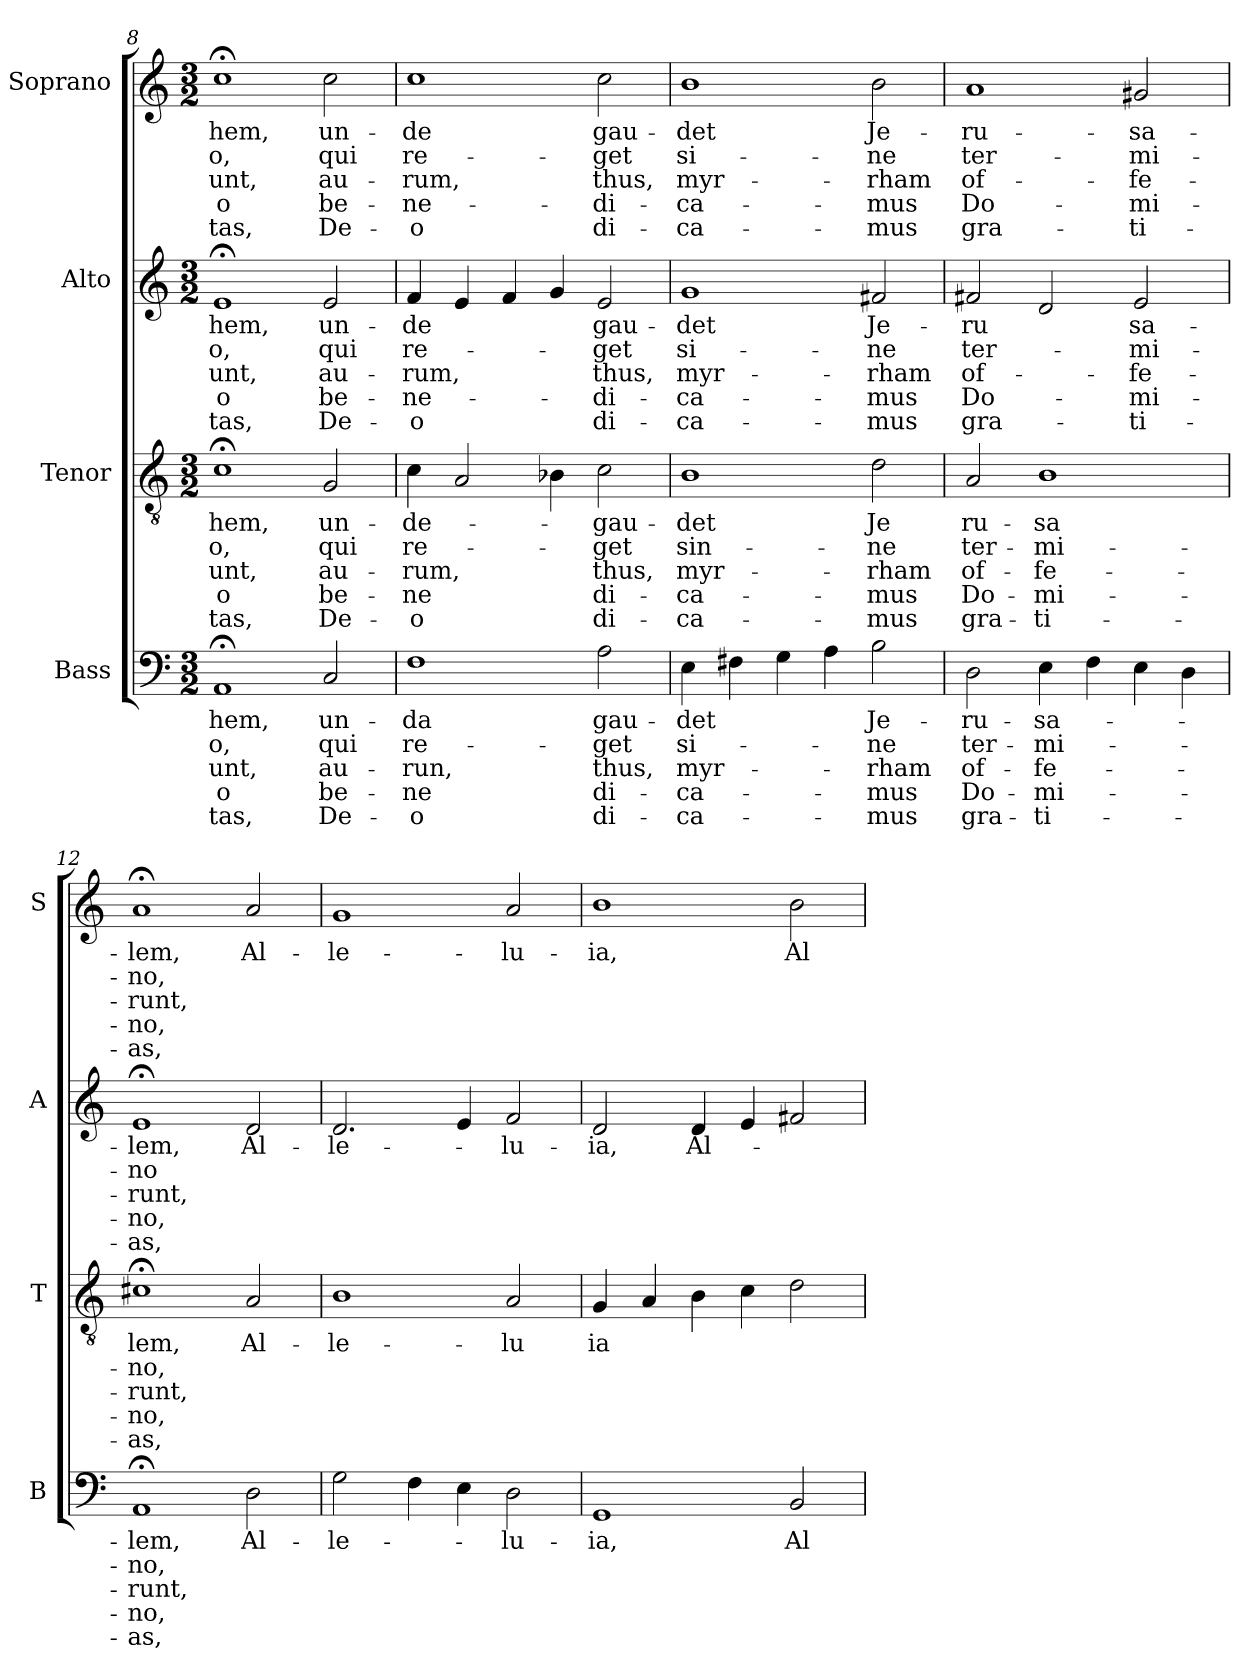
**kern	**text	**text	**text	**text	**text	**kern	**text	**text	**text	**text	**text	**kern	**text	**text	**text	**text	**text	**kern	**text	**text	**text	**text	**text
*part4	*part4	*part4	*part4	*part4	*part4	*part3	*part3	*part3	*part3	*part3	*part3	*part2	*part2	*part2	*part2	*part2	*part2	*part1	*part1	*part1	*part1	*part1	*part1
*staff4	*staff4	*staff4	*staff4	*staff4	*staff4	*staff3	*staff3	*staff3	*staff3	*staff3	*staff3	*staff2	*staff2	*staff2	*staff2	*staff2	*staff2	*staff1	*staff1	*staff1	*staff1	*staff1	*staff1
*I"Bass	*	*	*	*	*	*I"Tenor	*	*	*	*	*	*I"Alto	*	*	*	*	*	*I"Soprano	*	*	*	*	*
*I'B	*	*	*	*	*	*I'T	*	*	*	*	*	*I'A	*	*	*	*	*	*I'S	*	*	*	*	*
*clefF4	*	*	*	*	*	*clefGv2	*	*	*	*	*	*clefG2	*	*	*	*	*	*clefG2	*	*	*	*	*
*k[]	*	*	*	*	*	*k[]	*	*	*	*	*	*k[]	*	*	*	*	*	*k[]	*	*	*	*	*
*C:	*	*	*	*	*	*C:	*	*	*	*	*	*C:	*	*	*	*	*	*C:	*	*	*	*	*
*M3/2	*	*	*	*	*	*M3/2	*	*	*	*	*	*M3/2	*	*	*	*	*	*M3/2	*	*	*	*	*
=8	=8	=8	=8	=8	=8	=8	=8	=8	=8	=8	=8	=8	=8	=8	=8	=8	=8	=8	=8	=8	=8	=8	=8
1AA;	-hem,	-o,	-unt,	-o	-tas,	1c;<	-hem,	-o,	-unt,	-o	-tas,	1e;<	-hem,	-o,	-unt,	-o	-tas,	1cc;<	-hem,	-o,	-unt,	-o	-tas,
2C/	un-	qui	au-	be-	De-	2G/	un-	qui	au-	be-	De-	2e/	un-	qui	au-	be-	De-	2cc\	un-	qui	au-	be-	De-
=9	=9	=9	=9	=9	=9	=9	=9	=9	=9	=9	=9	=9	=9	=9	=9	=9	=9	=9	=9	=9	=9	=9	=9
1F	-da	re-	-run,	-ne	-o	4c\	-de-	re-	-rum,	-ne	-o	4f/	-de	re-	-rum,	-ne-	-o	1cc	-de	re-	-rum,	-ne-	-o
.	.	.	.	.	.	2A/	.	.	.	.	.	4e/	.	.	.	.	.	.	.	.	.	.	.
.	.	.	.	.	.	.	.	.	.	.	.	4f/	.	.	.	.	.	.	.	.	.	.	.
.	.	.	.	.	.	4B-X\	.	.	.	.	.	4g/	.	.	.	.	.	.	.	.	.	.	.
2A\	gau-	-get	thus,	di-	di-	2c\	-gau-	-get	thus,	di-	di-	2e/	gau-	-get	thus,	-di-	di-	2cc\	gau-	-get	thus,	-di-	di-
=10	=10	=10	=10	=10	=10	=10	=10	=10	=10	=10	=10	=10	=10	=10	=10	=10	=10	=10	=10	=10	=10	=10	=10
4E\	-det	si-	myr-	-ca-	-ca-	1B	-det	sin-	myr-	-ca-	-ca-	1g	-det	si-	myr-	-ca-	-ca-	1b	-det	si-	myr-	-ca-	-ca-
4F#X\	.	.	.	.	.	.	.	.	.	.	.	.	.	.	.	.	.	.	.	.	.	.	.
4G\	.	.	.	.	.	.	.	.	.	.	.	.	.	.	.	.	.	.	.	.	.	.	.
4A\	.	.	.	.	.	.	.	.	.	.	.	.	.	.	.	.	.	.	.	.	.	.	.
2B\	Je-	-ne	-rham	-mus	-mus	2d\	Je	-ne	-rham	-mus	-mus	2f#X/	Je-	-ne	-rham	-mus	-mus	2b\	Je-	-ne	-rham	-mus	-mus
!!LO:PB:g=z
=11	=11	=11	=11	=11	=11	=11	=11	=11	=11	=11	=11	=11	=11	=11	=11	=11	=11	=11	=11	=11	=11	=11	=11
2D\	-ru-	ter-	of-	Do-	gra-	2A/	ru-	ter-	of-	Do-	gra-	2f#X/	-ru	ter-	of-	Do-	gra-	1a	-ru-	ter-	of-	Do-	gra-
4E\	-sa-	-mi-	-fe-	-mi-	-ti-	1B	-sa	-mi-	-fe-	-mi-	-ti-	2d/	.	.	.	.	.	.	.	.	.	.	.
4F\	.	.	.	.	.	.	.	.	.	.	.	.	.	.	.	.	.	.	.	.	.	.	.
4E\	.	.	.	.	.	.	.	.	.	.	.	2e/	sa-	-mi-	-fe-	-mi-	-ti-	2g#X/	-sa-	-mi-	-fe-	-mi-	-ti-
4D\	.	.	.	.	.	.	.	.	.	.	.	.	.	.	.	.	.	.	.	.	.	.	.
=12	=12	=12	=12	=12	=12	=12	=12	=12	=12	=12	=12	=12	=12	=12	=12	=12	=12	=12	=12	=12	=12	=12	=12
1AA;<	-lem,	-no,	-runt,	-no,	-as,	1c#X;<	lem,	-no,	-runt,	-no,	-as,	1e;<	-lem,	-no	-runt,	-no,	-as,	1a;<	-lem,	-no,	-runt,	-no,	-as,
2D\	Al-	.	.	.	.	2A/	Al-	.	.	.	.	2d/	Al-	.	.	.	.	2a/	Al-	.	.	.	.
=13	=13	=13	=13	=13	=13	=13	=13	=13	=13	=13	=13	=13	=13	=13	=13	=13	=13	=13	=13	=13	=13	=13	=13
2G\	-le-	.	.	.	.	1B	-le-	.	.	.	.	2.d/	-le-	.	.	.	.	1g	-le-	.	.	.	.
4F\	.	.	.	.	.	.	.	.	.	.	.	.	.	.	.	.	.	.	.	.	.	.	.
4E\	.	.	.	.	.	.	.	.	.	.	.	4e/	.	.	.	.	.	.	.	.	.	.	.
2D\	-lu-	.	.	.	.	2A/	-lu	.	.	.	.	2f/	-lu-	.	.	.	.	2a/	-lu-	.	.	.	.
=14	=14	=14	=14	=14	=14	=14	=14	=14	=14	=14	=14	=14	=14	=14	=14	=14	=14	=14	=14	=14	=14	=14	=14
1GG	-ia,	.	.	.	.	4G/	ia	.	.	.	.	2d/	-ia,	.	.	.	.	1b	-ia,	.	.	.	.
.	.	.	.	.	.	4A/	.	.	.	.	.	.	.	.	.	.	.	.	.	.	.	.	.
.	.	.	.	.	.	4B\	.	.	.	.	.	4d/	Al-	.	.	.	.	.	.	.	.	.	.
.	.	.	.	.	.	4c\	.	.	.	.	.	4e/	.	.	.	.	.	.	.	.	.	.	.
2BB/	Al	.	.	.	.	2d\	.	.	.	.	.	2f#X/	.	.	.	.	.	2b\	Al-	.	.	.	.
=	=	=	=	=	=	=	=	=	=	=	=	=	=	=	=	=	=	=	=	=	=	=	=
*-	*-	*-	*-	*-	*-	*-	*-	*-	*-	*-	*-	*-	*-	*-	*-	*-	*-	*-	*-	*-	*-	*-	*-
